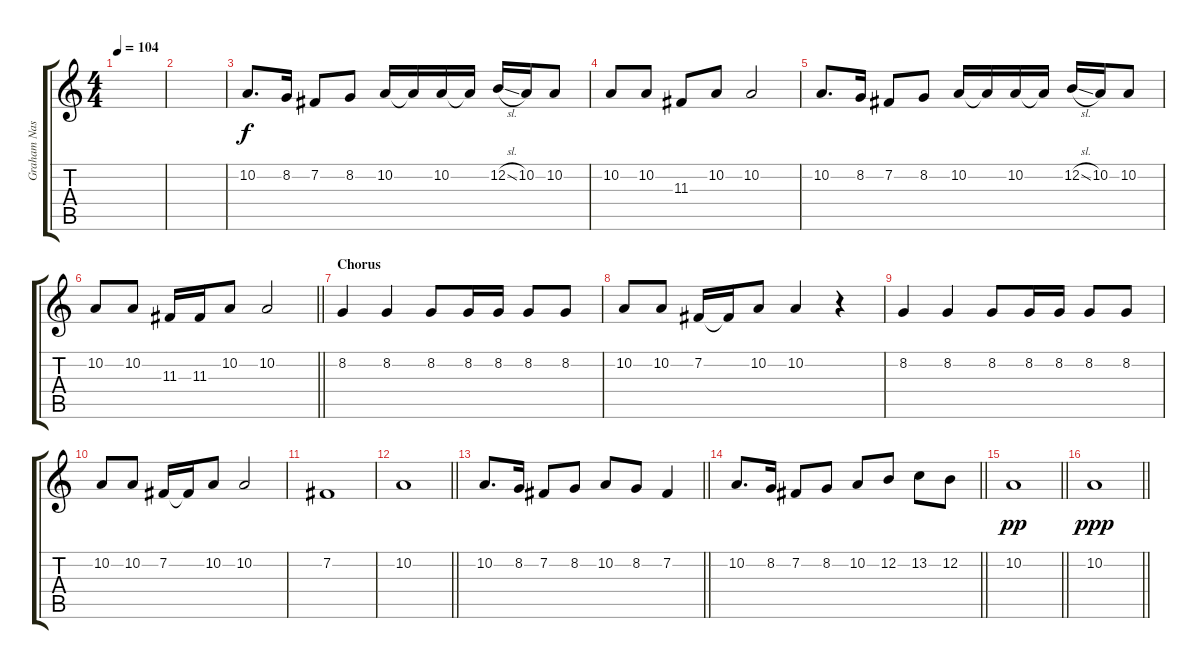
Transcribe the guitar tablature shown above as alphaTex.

\track ("Graham Nash" "Graham Nas") {instrument lead3calliope}
\staff {score tabs}
\tuning (E4 B3 G3 D3 A2 E2) {hide}
\ts (4 4)
\tempo 104
\clef g2
\ks c
|
|
10.2.8{d} 8.2.16 7.2.8 8.2.8 10.2.16 10.2{t}.16 10.2.16 10.2{t}.16 12.2{sl}.16 10.2.16 10.2.8 |
10.2.8 10.2.8 11.3.8 10.2.8 10.2.2 |
10.2.8{d} 8.2.16 7.2.8 8.2.8 10.2.16 10.2{t}.16 10.2.16 10.2{t}.16 12.2{sl}.16 10.2.16 10.2.8 |
\barLineRight lightlight
10.2.8 10.2.8 11.3.16 11.3.16 10.2.8 10.2.2 |
\section ("" "Chorus")
8.2.4 8.2.4 8.2.8 8.2.16 8.2.16 8.2.8 8.2.8 |
10.2.8 10.2.8 7.2.16 7.2{t}.16 10.2.8 10.2.4 r.4 |
8.2.4 8.2.4 8.2.8 8.2.16 8.2.16 8.2.8 8.2.8 |
10.2.8 10.2.8 7.2.16 7.2{t}.16 10.2.8 10.2.2 |
7.2.1 |
\barLineRight lightlight
10.2.1 |
\barLineRight lightlight
10.2.8{d} 8.2.16 7.2.8 8.2.8 10.2.8 8.2.8 7.2.4 |
\barLineRight lightlight
10.2.8{d} 8.2.16 7.2.8 8.2.8 10.2.8 12.2.8 13.2.8 12.2.8 |
\barLineRight lightlight
10.2.1{dy pp} |
\barLineRight lightlight
10.2.1{dy ppp}
